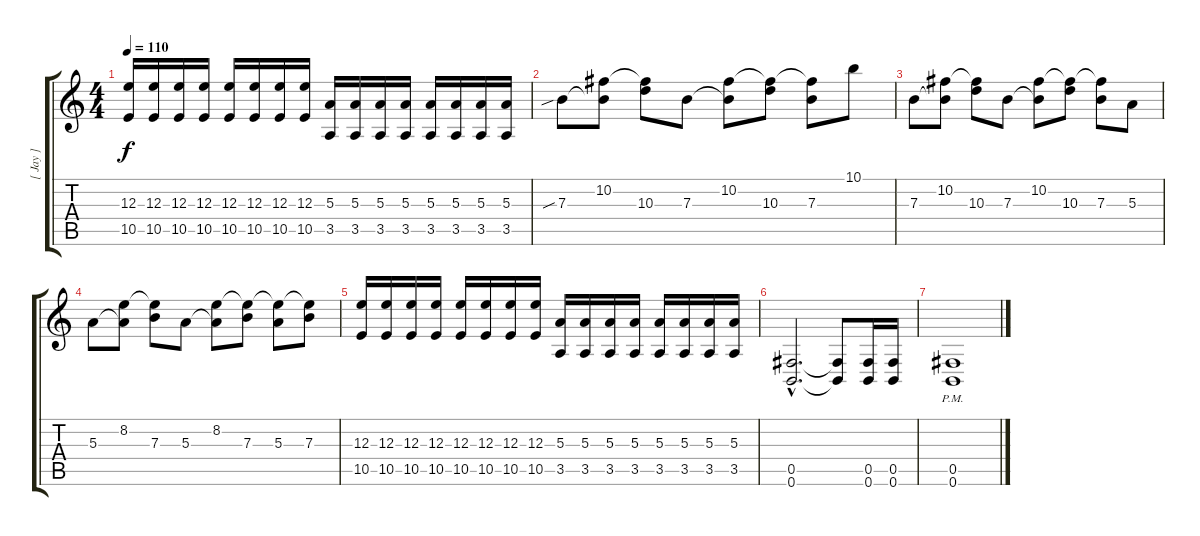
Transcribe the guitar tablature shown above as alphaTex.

\track ("[ Jay ]" "[ Jay ]") {instrument overdrivenguitar}
\staff {score tabs}
\tuning (Db4 Ab3 E3 B2 Gb2 B1) {hide}
\ts (4 4)
\tempo 110
\clef g2
\ks c
(12.3 10.5).16{dy f} (12.3 10.5).16 (12.3 10.5).16 (12.3 10.5).16 (12.3 10.5).16 (12.3 10.5).16 (12.3 10.5).16 (12.3 10.5).16 (5.3 3.5).16 (5.3 3.5).16 (5.3 3.5).16 (5.3 3.5).16 (5.3 3.5).16 (5.3 3.5).16 (5.3 3.5).16 (5.3 3.5).16 |
7.3{sib}.8 (10.2 7.3{t}).8 (10.2{t} 10.3).8 7.3.8 (10.2 7.3{t}).8 (10.2{t} 10.3).8 (10.2{t} 7.3).8 10.1.8 |
7.3.8 (10.2 7.3{t}).8 (10.2{t} 10.3).8 7.3.8 (10.2 7.3{t}).8 (10.2{t} 10.3).8 (10.2{t} 7.3).8 5.3.8 |
5.3.8 (8.2 5.3{t}).8 (8.2{t} 7.3).8 5.3.8 (8.2 5.3{t}).8 (8.2{t} 7.3).8 (8.2{t} 5.3).8 (8.2{t} 7.3).8 |
(12.3 10.5).16 (12.3 10.5).16 (12.3 10.5).16 (12.3 10.5).16 (12.3 10.5).16 (12.3 10.5).16 (12.3 10.5).16 (12.3 10.5).16 (5.3 3.5).16 (5.3 3.5).16 (5.3 3.5).16 (5.3 3.5).16 (5.3 3.5).16 (5.3 3.5).16 (5.3 3.5).16 (5.3 3.5).16 |
(0.5{hac} 0.6{hac}).2{d} (0.5{t} 0.6{t}).8 (0.5 0.6).16 (0.5 0.6).16 |
(0.5{pm} 0.6{pm}).1
